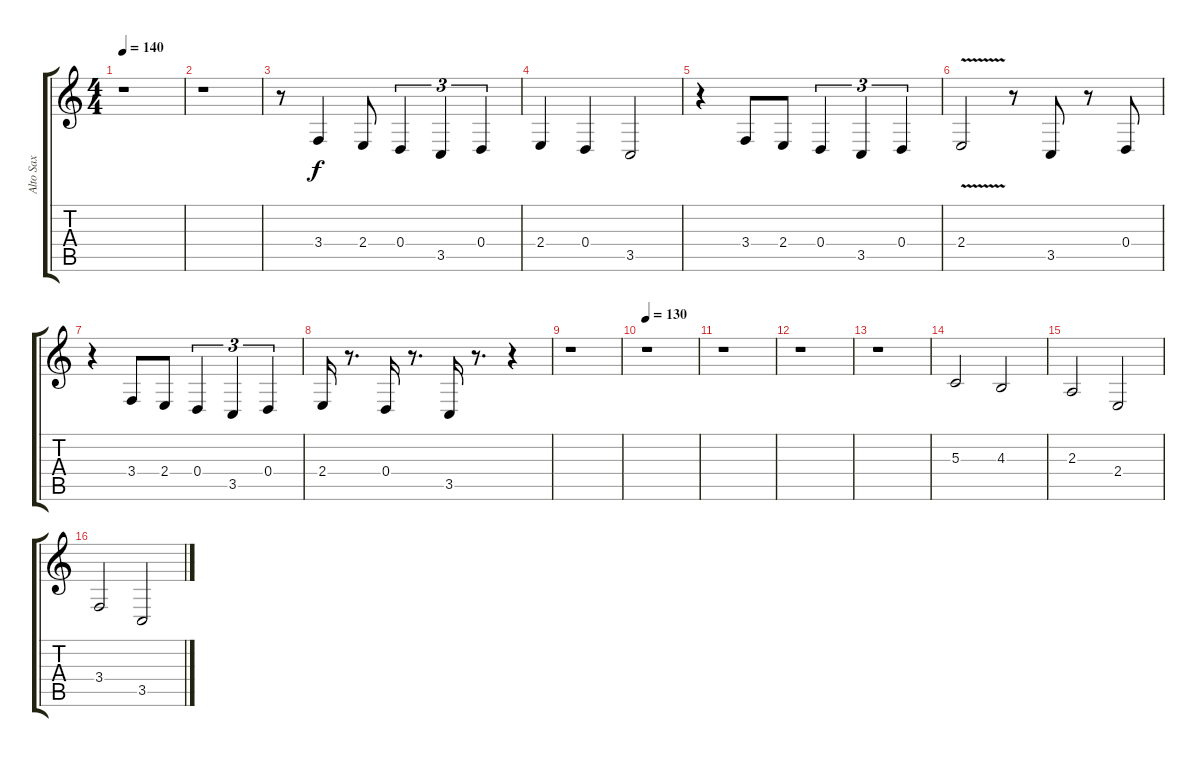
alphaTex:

\track ("Alto Sax" "Alto Sax") {instrument altosax}
\staff {score tabs}
\tuning (E4 B3 G3 D3 A2 E2) {hide}
\ts (4 4)
\tempo 140
\clef g2
\ks c
r.1{dy f} |
r.1 |
r.8 3.4.4 2.4.8 0.4.4{tu (3 2)} 3.5.4{tu (3 2)} 0.4.4{tu (3 2)} |
2.4.4 0.4.4 3.5.2 |
r.4 3.4.8 2.4.8 0.4.4{tu (3 2)} 3.5.4{tu (3 2)} 0.4.4{tu (3 2)} |
2.4{v}.2 r.8 3.5.8 r.8 0.4.8 |
r.4 3.4.8 2.4.8 0.4.4{tu (3 2)} 3.5.4{tu (3 2)} 0.4.4{tu (3 2)} |
2.4.16 r.8{d} 0.4.16 r.8{d} 3.5.16 r.8{d} r.4 |
r.1 |
\tempo 130
r.1 |
r.1 |
r.1 |
r.1 |
5.3.2 4.3.2 |
2.3.2 2.4.2 |
3.4.2 3.5.2
